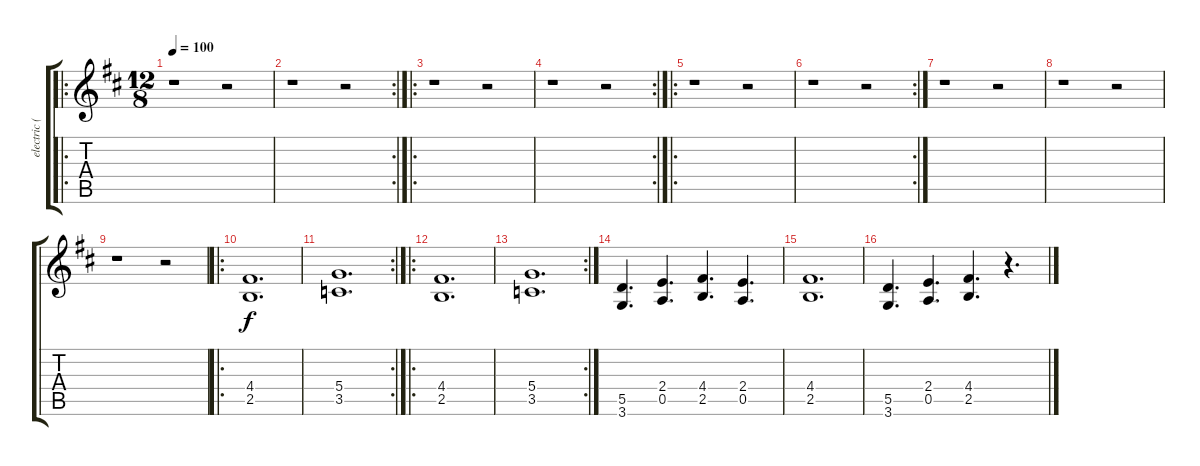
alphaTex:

\track ("electric (low volume)" "electric (") {instrument distortionguitar}
\staff {score tabs}
\tuning (E4 B3 G3 D3 A2 E2) {hide}
\ro
\ts (12 8)
\tempo 100
\clef g2
\ks d
r.1{dy f instrument distortionguitar} r.2 |
\rc 2
r.1 r.2 |
\ro
r.1 r.2 |
\rc 2
r.1 r.2 |
\ro
r.1 r.2 |
\rc 2
r.1 r.2 |
r.1 r.2 |
r.1 r.2 |
r.1 r.2 |
\ro
(4.4 2.5).1{d} |
\rc 2
(5.4 3.5).1{d} |
\ro
(4.4 2.5).1{d} |
\rc 2
(5.4 3.5).1{d} |
(5.5 3.6).4{d} (2.4 0.5).4{d} (4.4 2.5).4{d} (2.4 0.5).4{d} |
(4.4 2.5).1{d} |
(5.5 3.6).4{d} (2.4 0.5).4{d} (4.4 2.5).4{d} r.4{d}
